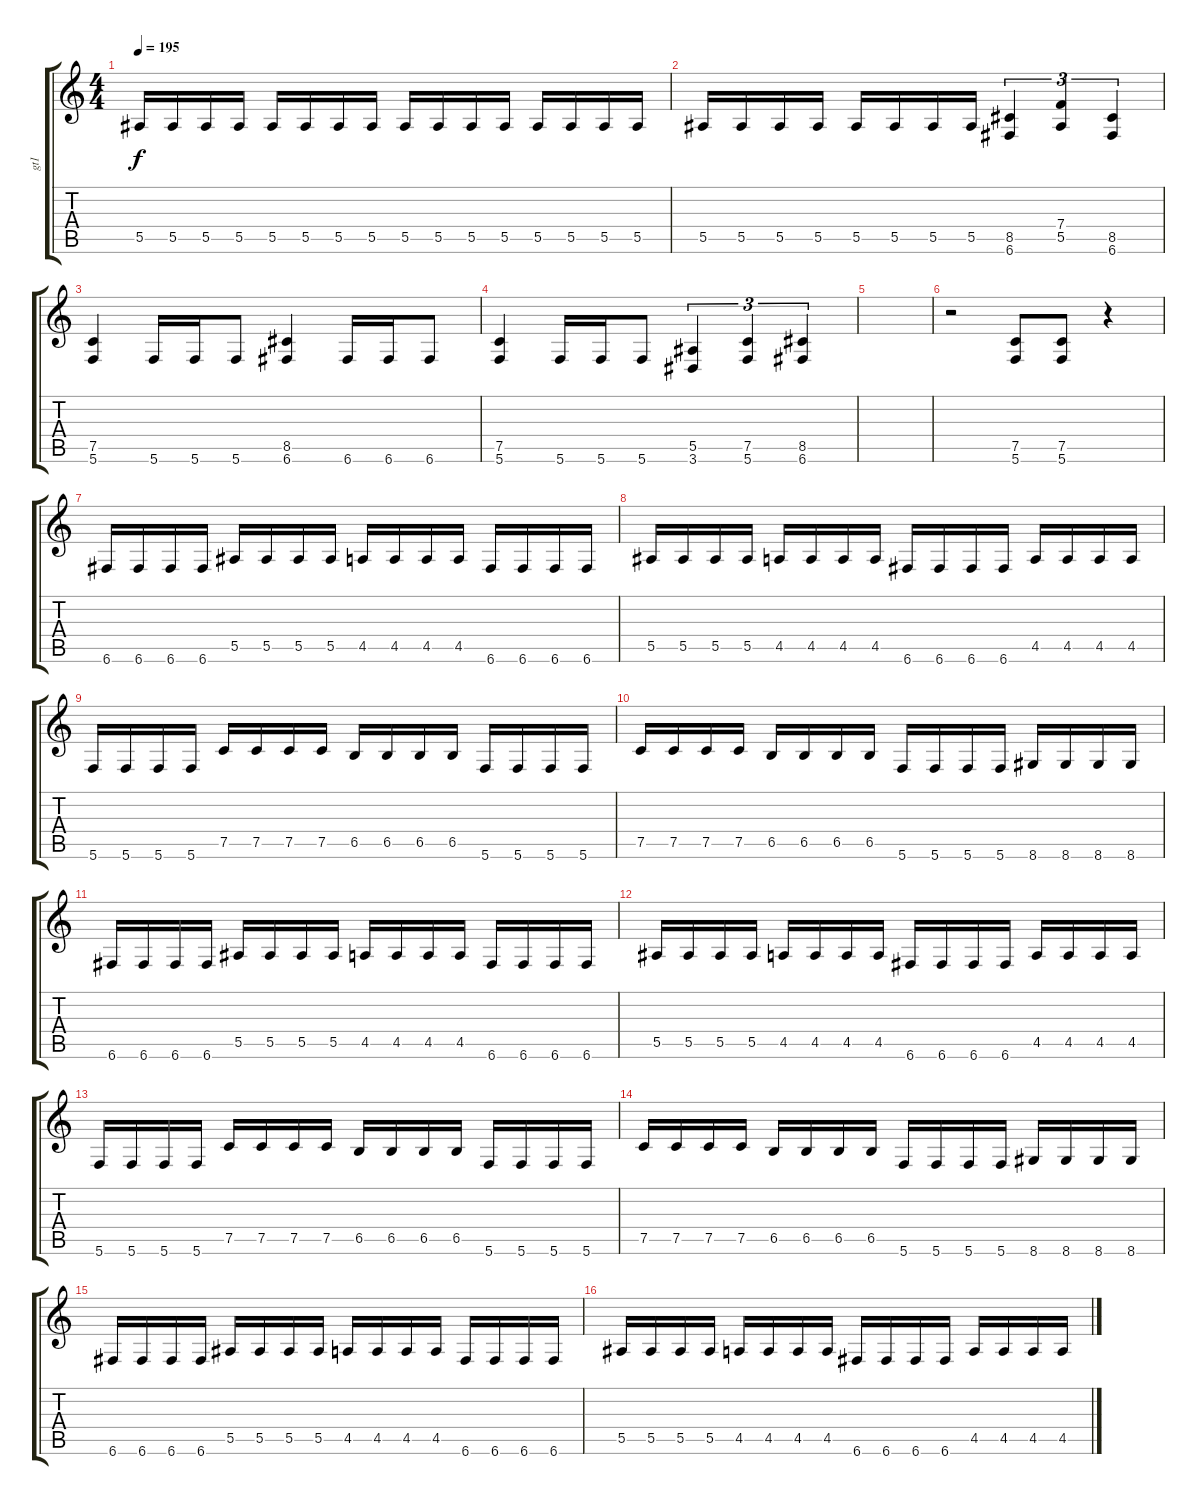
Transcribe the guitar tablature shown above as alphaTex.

\track ("gt1" "gt1") {instrument distortionguitar}
\staff {score tabs}
\tuning (C4 G3 Eb3 Bb2 F2 C2) {hide}
\ts (4 4)
\tempo 195
\clef g2
\ks c
5.5.16{dy f} 5.5.16 5.5.16 5.5.16 5.5.16 5.5.16 5.5.16 5.5.16 5.5.16 5.5.16 5.5.16 5.5.16 5.5.16 5.5.16 5.5.16 5.5.16 |
5.5.16 5.5.16 5.5.16 5.5.16 5.5.16 5.5.16 5.5.16 5.5.16 (8.5 6.6).4{tu (3 2)} (7.4 5.5).4{tu (3 2)} (8.5 6.6).4{tu (3 2)} |
(7.5 5.6).4 5.6.16 5.6.16 5.6.8 (8.5 6.6).4 6.6.16 6.6.16 6.6.8 |
(7.5 5.6).4 5.6.16 5.6.16 5.6.8 (5.5 3.6).4{tu (3 2)} (7.5 5.6).4{tu (3 2)} (8.5 6.6).4{tu (3 2)} |
|
r.2 (7.5 5.6).8 (7.5 5.6).8 r.4 |
6.6.16 6.6.16 6.6.16 6.6.16 5.5.16 5.5.16 5.5.16 5.5.16 4.5.16 4.5.16 4.5.16 4.5.16 6.6.16 6.6.16 6.6.16 6.6.16 |
5.5.16 5.5.16 5.5.16 5.5.16 4.5.16 4.5.16 4.5.16 4.5.16 6.6.16 6.6.16 6.6.16 6.6.16 4.5.16 4.5.16 4.5.16 4.5.16 |
5.6.16 5.6.16 5.6.16 5.6.16 7.5.16 7.5.16 7.5.16 7.5.16 6.5.16 6.5.16 6.5.16 6.5.16 5.6.16 5.6.16 5.6.16 5.6.16 |
7.5.16 7.5.16 7.5.16 7.5.16 6.5.16 6.5.16 6.5.16 6.5.16 5.6.16 5.6.16 5.6.16 5.6.16 8.6.16 8.6.16 8.6.16 8.6.16 |
6.6.16 6.6.16 6.6.16 6.6.16 5.5.16 5.5.16 5.5.16 5.5.16 4.5.16 4.5.16 4.5.16 4.5.16 6.6.16 6.6.16 6.6.16 6.6.16 |
5.5.16 5.5.16 5.5.16 5.5.16 4.5.16 4.5.16 4.5.16 4.5.16 6.6.16 6.6.16 6.6.16 6.6.16 4.5.16 4.5.16 4.5.16 4.5.16 |
5.6.16 5.6.16 5.6.16 5.6.16 7.5.16 7.5.16 7.5.16 7.5.16 6.5.16 6.5.16 6.5.16 6.5.16 5.6.16 5.6.16 5.6.16 5.6.16 |
7.5.16 7.5.16 7.5.16 7.5.16 6.5.16 6.5.16 6.5.16 6.5.16 5.6.16 5.6.16 5.6.16 5.6.16 8.6.16 8.6.16 8.6.16 8.6.16 |
6.6.16 6.6.16 6.6.16 6.6.16 5.5.16 5.5.16 5.5.16 5.5.16 4.5.16 4.5.16 4.5.16 4.5.16 6.6.16 6.6.16 6.6.16 6.6.16 |
5.5.16 5.5.16 5.5.16 5.5.16 4.5.16 4.5.16 4.5.16 4.5.16 6.6.16 6.6.16 6.6.16 6.6.16 4.5.16 4.5.16 4.5.16 4.5.16
